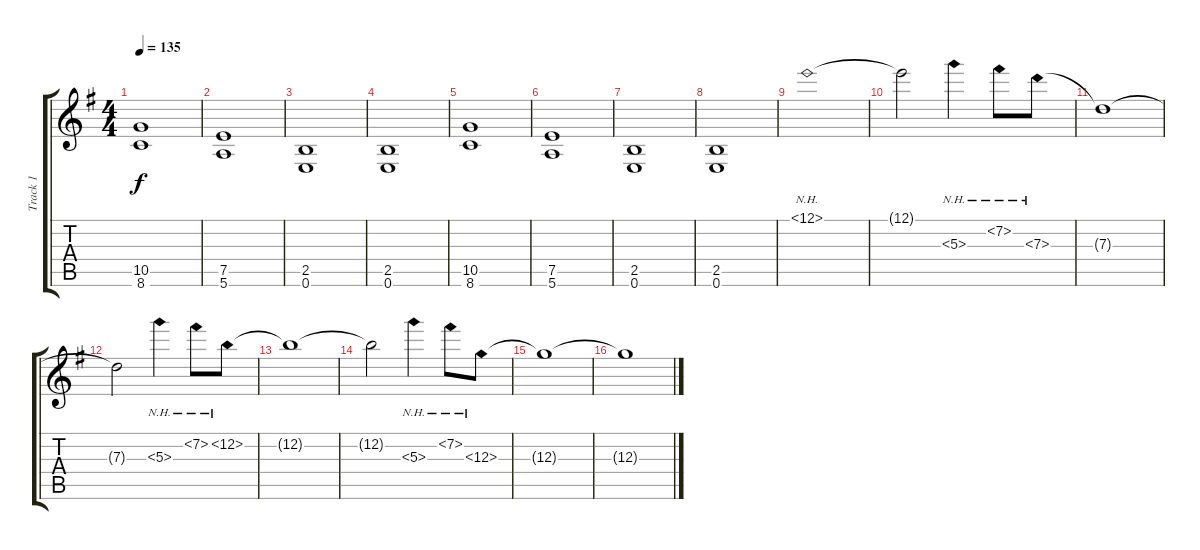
\track ("Track 1" "Track 1") {instrument acousticguitarsteel}
\staff {score tabs}
\tuning (E4 B3 G3 D3 A2 E2) {hide}
\ts (4 4)
\tempo 135
\clef g2
\ks eminor
(10.5 8.6).1{dy f instrument acousticguitarsteel} |
(7.5 5.6).1 |
(2.5 0.6).1 |
(2.5 0.6).1 |
(10.5 8.6).1 |
(7.5 5.6).1 |
(2.5 0.6).1 |
(2.5 0.6).1 |
12.1{nh}.1 |
12.1{t}.2 5.3{nh}.4 7.2{nh}.8 7.3{nh}.8 |
7.3{t}.1 |
7.3{t}.2 5.3{nh}.4 7.2{nh}.8 12.2{nh}.8 |
12.2{t}.1 |
12.2{t}.2 5.3{nh}.4 7.2{nh}.8 12.3{nh}.8 |
12.3{t}.1 |
12.3{t}.1
